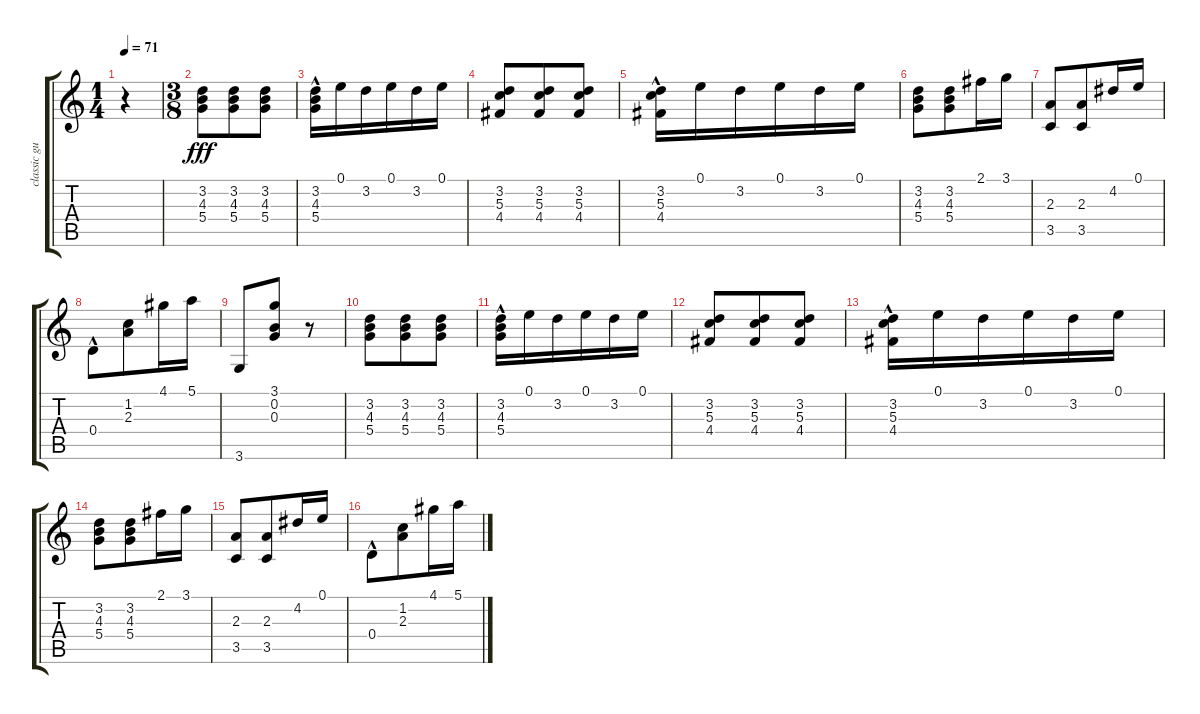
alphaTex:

\track ("classic guitar" "classic gu") {instrument acousticguitarnylon}
\staff {score tabs}
\tuning (E4 B3 G3 D3 A2 E2) {hide}
\ts (1 4)
\tempo 71
\clef g2
\ks c
r.4{dy fff instrument acousticguitarnylon} |
\ts (3 8)
(3.2 4.3 5.4).8 (3.2 4.3 5.4).8 (3.2 4.3 5.4).8 |
(3.2 4.3{hac} 5.4{hac}).16 0.1.16 3.2.16 0.1.16 3.2.16 0.1.16 |
(3.2 5.3 4.4).8 (3.2 5.3 4.4).8 (3.2 5.3 4.4).8 |
(3.2 5.3{hac} 4.4{hac}).16 0.1.16 3.2.16 0.1.16 3.2.16 0.1.16 |
(3.2 4.3 5.4).8 (3.2 4.3 5.4).8 2.1.16 3.1.16 |
(2.3 3.5).8 (2.3 3.5).8 4.2.16 0.1.16 |
0.4{hac}.8 (1.2 2.3).8 4.1.16 5.1.16 |
3.6.8 (3.1 0.2 0.3).8 r.8 |
(3.2 4.3 5.4).8 (3.2 4.3 5.4).8 (3.2 4.3 5.4).8 |
(3.2 4.3{hac} 5.4{hac}).16 0.1.16 3.2.16 0.1.16 3.2.16 0.1.16 |
(3.2 5.3 4.4).8 (3.2 5.3 4.4).8 (3.2 5.3 4.4).8 |
(3.2 5.3{hac} 4.4{hac}).16 0.1.16 3.2.16 0.1.16 3.2.16 0.1.16 |
(3.2 4.3 5.4).8 (3.2 4.3 5.4).8 2.1.16 3.1.16 |
(2.3 3.5).8 (2.3 3.5).8 4.2.16 0.1.16 |
0.4{hac}.8 (1.2 2.3).8 4.1.16 5.1.16
